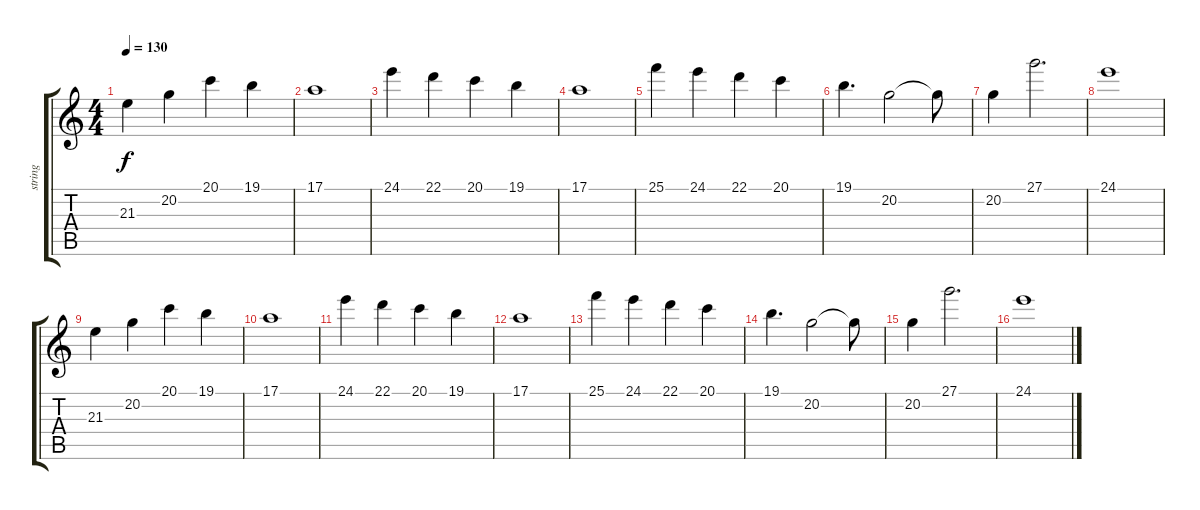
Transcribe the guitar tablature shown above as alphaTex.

\track ("string" "string") {instrument stringensemble1}
\staff {score tabs}
\tuning (E4 B3 G3 D3 A2 E2) {hide}
\ts (4 4)
\tempo 130
\clef g2
\ks c
21.3.4{dy f} 20.2.4 20.1.4 19.1.4 |
17.1.1 |
24.1.4 22.1.4 20.1.4 19.1.4 |
17.1.1 |
25.1.4 24.1.4 22.1.4 20.1.4 |
19.1.4{d} 20.2.2 20.2{t}.8 |
20.2.4 27.1.2{d} |
24.1.1 |
21.3.4 20.2.4 20.1.4 19.1.4 |
17.1.1 |
24.1.4 22.1.4 20.1.4 19.1.4 |
17.1.1 |
25.1.4 24.1.4 22.1.4 20.1.4 |
19.1.4{d} 20.2.2 20.2{t}.8 |
20.2.4 27.1.2{d} |
24.1.1
